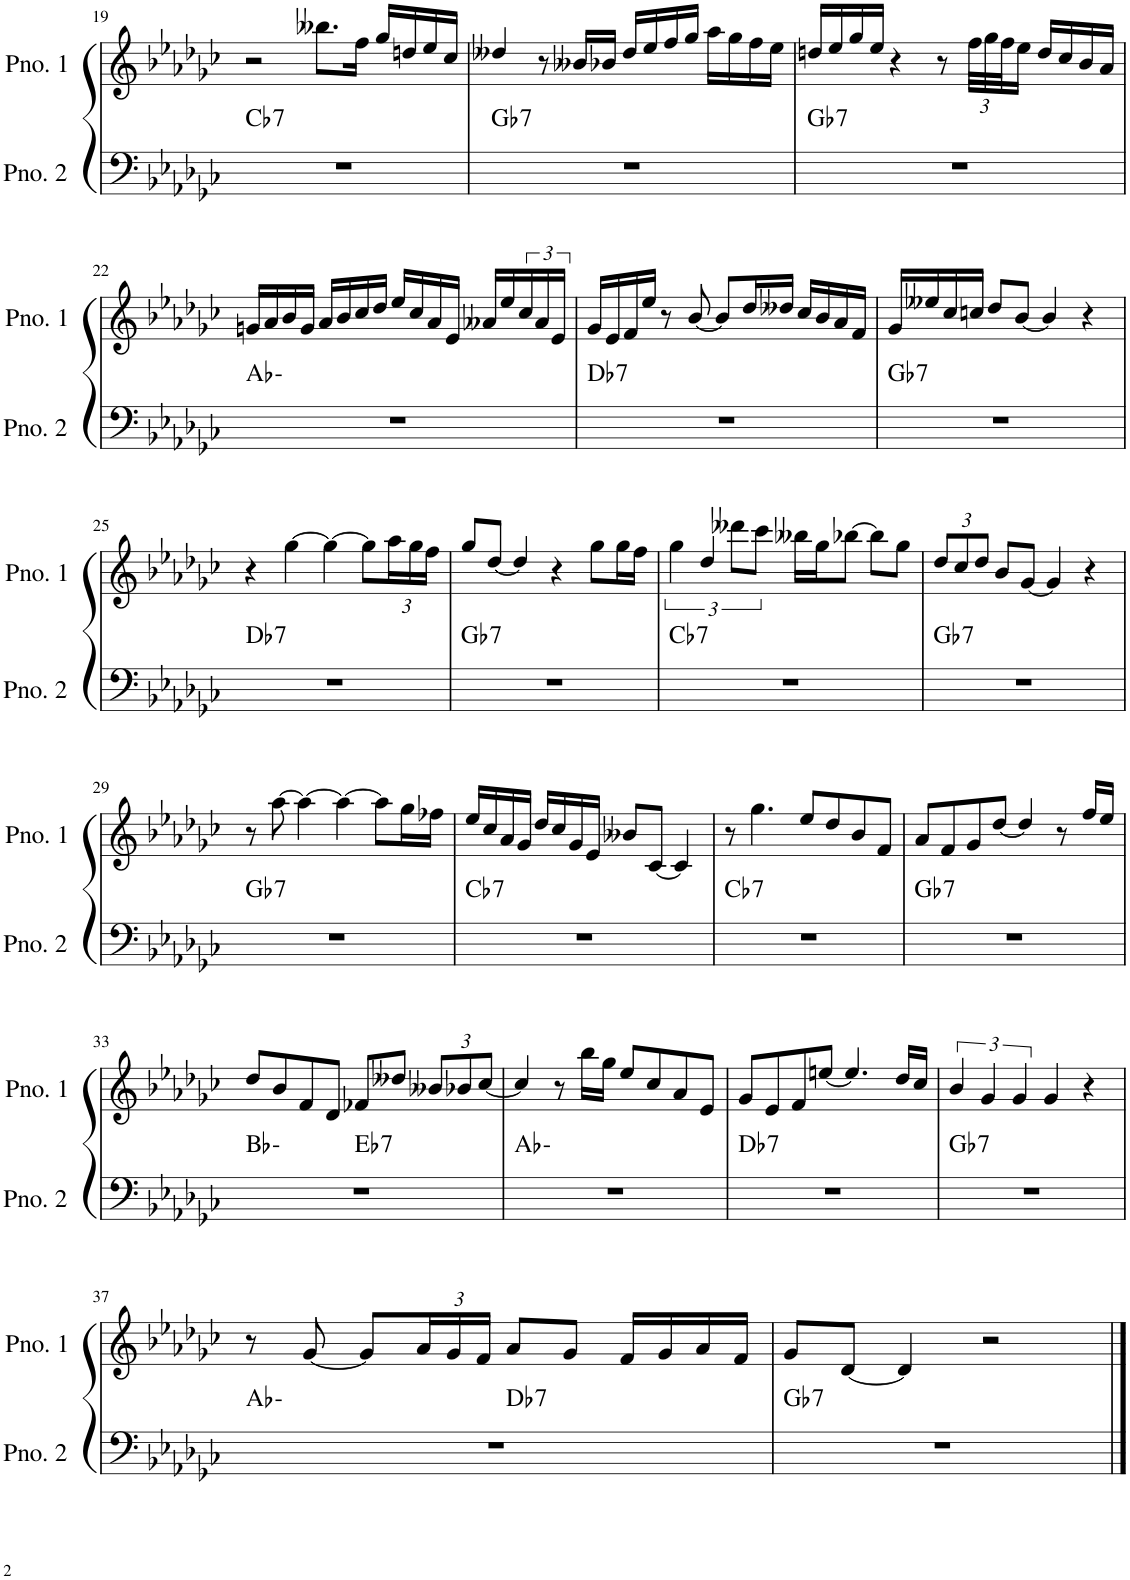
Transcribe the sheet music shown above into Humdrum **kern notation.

**kern	**harte	**kern
*part2	*part2	*part1
*staff2	*	*staff1
*I"ピアノ 2	*	*I"ピアノ 1
!!LO:PB:g=z
*clefF4	*	*clefG2
*k[b-e-a-d-g-c-]	*	*k[b-e-a-d-g-c-]
*M4/4	*	*M4/4
=19	=19	=19
!	!LO:H:kt=7	!
1r	Cb:7	2r
.	.	8.bb--X\L
.	.	16ff\Jk
.	.	16gg-/LL
.	.	16ddn/
.	.	16ee-/
.	.	16cc-/JJ
=20	=20	=20
!	!LO:H:kt=7	!
1r	Gb:7	4dd--X/
.	.	8r
.	.	16b--X/LL
.	.	16b-X/JJ
.	.	16dd--/LL
.	.	16ee-/
.	.	16ff/
.	.	16gg-/JJ
.	.	16aa-\LL
.	.	16gg-\
.	.	16ff\
.	.	16ee-\JJ
=21	=21	=21
!	!LO:H:kt=7	!
1r	Gb:7	16ddn/LL
.	.	16ee-/
.	.	16gg-/
.	.	16ee-/JJ
.	.	4r
.	.	8r
*	*	*Xbrackettup
.	.	48ff\LLL
.	.	48gg-\
.	.	48ff\J
.	.	16ee-\JJ
.	.	16dd/LL
.	.	16cc-/
.	.	16b-/
.	.	16a-/JJ
!!LO:LB:g=z
=22	=22	=22
1r	Ab:min	16gn/LL
.	.	16a-/
.	.	16b-/
.	.	16g/JJ
.	.	16a-/LL
.	.	16b-/
.	.	16cc-/
.	.	16dd-/JJ
.	.	16ee-/LL
.	.	16cc-/
.	.	16a-/
.	.	16e-/JJ
.	.	16a--X/LL
.	.	16ee-/
*	*	*brackettup
.	.	24cc-/
.	.	24a--/
.	.	24e-/JJ
=23	=23	=23
!	!LO:H:kt=7	!
1r	Db:7	16g-/LL
.	.	16e-/
.	.	16f/
.	.	16ee-/JJ
.	.	8r
.	.	[8b-/
.	.	8b-/L]
.	.	16dd-/L
.	.	16dd--X/JJ
.	.	16cc-/LL
.	.	16b-/
.	.	16a-/
.	.	16f/JJ
=24	=24	=24
!	!LO:H:kt=7	!
1r	Gb:7	16g-/LL
.	.	16ee--X/
.	.	16cc-/
.	.	16ccn/JJ
.	.	8dd-/L
.	.	[8b-/J
.	.	4b-/]
.	.	4r
!!LO:LB:g=z
=25	=25	=25
!	!LO:H:kt=7	!
1r	Db:7	4r
.	.	[4gg-\
.	.	4gg-\_
.	.	8gg-\L]
*	*	*Xbrackettup
.	.	24aa-\L
.	.	24gg-\
.	.	24ff\JJ
=26	=26	=26
!	!LO:H:kt=7	!
1r	Gb:7	8gg-/L
.	.	[8dd-/J
.	.	4dd-/]
.	.	4r
.	.	8gg-\L
.	.	16gg-\L
.	.	16ff\JJ
=27	=27	=27
*	*	*brackettup
!	!LO:H:kt=7	!
1r	Cb:7	6gg-\
.	.	6dd-/
.	.	12ddd--X\L
.	.	12ccc-\J
.	.	16bb--X\LL
.	.	16gg-\J
.	.	[8bb-X\J
.	.	8bb-\L]
.	.	8gg-\J
=28	=28	=28
*	*	*Xbrackettup
!	!LO:H:kt=7	!
1r	Gb:7	12dd-/L
.	.	12cc-/
.	.	12dd-/J
.	.	8b-/L
.	.	[8g-/J
.	.	4g-/]
.	.	4r
!!LO:LB:g=z
=29	=29	=29
!	!LO:H:kt=7	!
1r	Gb:7	8r
.	.	[8aa-\
.	.	4aa-\_
.	.	4aa-\_
.	.	8aa-\L]
.	.	16gg-\L
.	.	16ff-X\JJ
=30	=30	=30
!	!LO:H:kt=7	!
1r	Cb:7	16ee-/LL
.	.	16cc-/
.	.	16a-/
.	.	16g-/JJ
.	.	16dd-/LL
.	.	16cc-/
.	.	16g-/
.	.	16e-/JJ
.	.	8b--X/L
.	.	[8c-/J
.	.	4c-/]
=31	=31	=31
!	!LO:H:kt=7	!
1r	Cb:7	8r
.	.	4.gg-\
.	.	8ee-/L
.	.	8dd-/
.	.	8b-/
.	.	8f/J
=32	=32	=32
!	!LO:H:kt=7	!
1r	Gb:7	8a-/L
.	.	8f/
.	.	8g-/
.	.	[8dd-/J
.	.	4dd-/]
.	.	8r
.	.	16ff/LL
.	.	16ee-/JJ
!!LO:LB:g=z
=33	=33	=33
*^	*	*
1r	2ryy	Bb:min	8dd-/L
.	.	.	8b-/
.	.	.	8f/
.	.	.	8d-/J
!	!	!LO:H:kt=7	!
.	2ryy	Eb:7	8f-X/L
.	.	.	8dd--X/J
.	.	.	12b--X/L
.	.	.	12b-X/
.	.	.	[12cc-/J
*v	*v	*	*
=34	=34	=34
1r	Ab:min	4cc-/]
.	.	8r
.	.	16bb-\LL
.	.	16gg-\JJ
.	.	8ee-/L
.	.	8cc-/
.	.	8a-/
.	.	8e-/J
=35	=35	=35
!	!LO:H:kt=7	!
1r	Db:7	8g-/L
.	.	8e-/
.	.	8f/
.	.	[8een/J
.	.	4.ee/]
.	.	16dd-/LL
.	.	16cc-/JJ
=36	=36	=36
*	*	*brackettup
!	!LO:H:kt=7	!
1r	Gb:7	6b-/
.	.	6g-/
.	.	6g-/
.	.	4g-/
.	.	4r
!!LO:LB:g=z
=37	=37	=37
*^	*	*
1r	2ryy	Ab:min	8r
.	.	.	[8g-/
.	.	.	8g-/L]
*	*	*	*Xbrackettup
.	.	.	24a-/L
.	.	.	24g-/
.	.	.	24f/JJ
!	!	!LO:H:kt=7	!
.	2ryy	Db:7	8a-/L
.	.	.	8g-/J
.	.	.	16f/LL
.	.	.	16g-/
.	.	.	16a-/
.	.	.	16f/JJ
=38	=38	=38	=38
!	!	!LO:H:kt=7	!
*v	*v	*	*
1r	Gb:7	8g-/L
.	.	[8d-/J
.	.	4d-/]
.	.	2r
==	==	==
*-	*-	*-
